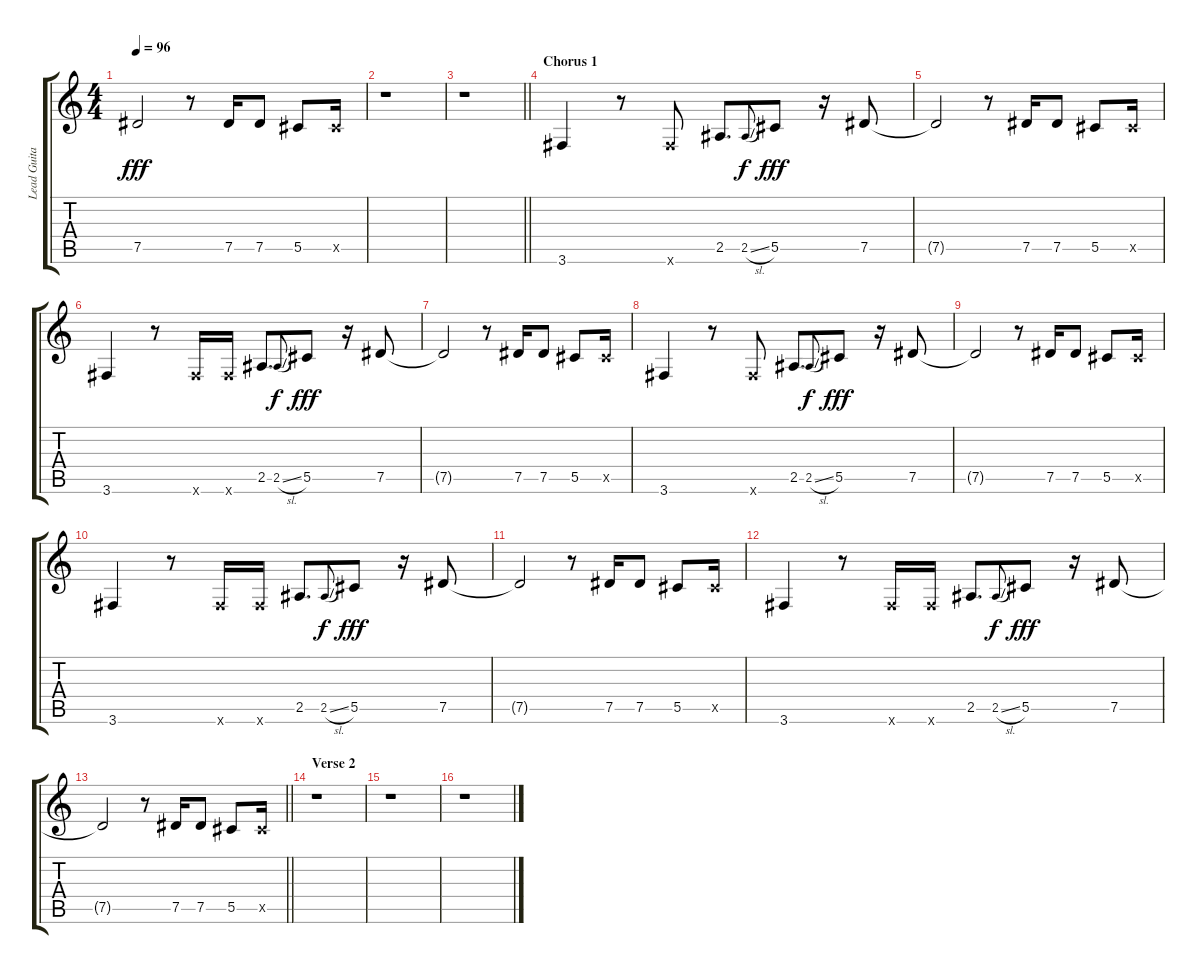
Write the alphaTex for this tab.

\track ("Lead Guitar" "Lead Guita") {instrument electricguitarmuted}
\staff {score tabs}
\tuning (Eb4 Bb3 Gb3 Db3 Ab2 Eb2) {hide}
\ts (4 4)
\tempo 96
\clef g2
\ks c
7.5{t}.2{dy fff} r.8 7.5.16 7.5.8 5.5.8 5.5{x}.16 |
r.1 |
\barLineRight lightlight
r.1 |
\section ("" "Chorus 1")
3.6.4 r.8 3.6{x}.8 2.5.8{d} 2.5{sl}.8{gr onbeat dy f} 5.5.8{dy fff} r.16 7.5.8 |
7.5{t}.2 r.8 7.5.16 7.5.8 5.5.8 5.5{x}.16 |
3.6.4 r.8 3.6{x}.16 3.6{x}.16 2.5.8{d} 2.5{sl}.8{gr onbeat dy f} 5.5.8{dy fff} r.16 7.5.8 |
7.5{t}.2 r.8 7.5.16 7.5.8 5.5.8 5.5{x}.16 |
3.6.4 r.8 3.6{x}.8 2.5.8{d} 2.5{sl}.8{gr onbeat dy f} 5.5.8{dy fff} r.16 7.5.8 |
7.5{t}.2 r.8 7.5.16 7.5.8 5.5.8 5.5{x}.16 |
3.6.4 r.8 3.6{x}.16 3.6{x}.16 2.5.8{d} 2.5{sl}.8{gr onbeat dy f} 5.5.8{dy fff} r.16 7.5.8 |
7.5{t}.2 r.8 7.5.16 7.5.8 5.5.8 5.5{x}.16 |
3.6.4 r.8 3.6{x}.16 3.6{x}.16 2.5.8{d} 2.5{sl}.8{gr onbeat dy f} 5.5.8{dy fff} r.16 7.5.8 |
\barLineRight lightlight
7.5{t}.2 r.8 7.5.16 7.5.8 5.5.8 5.5{x}.16 |
\section ("" "Verse 2")
r.1 |
r.1 |
r.1
